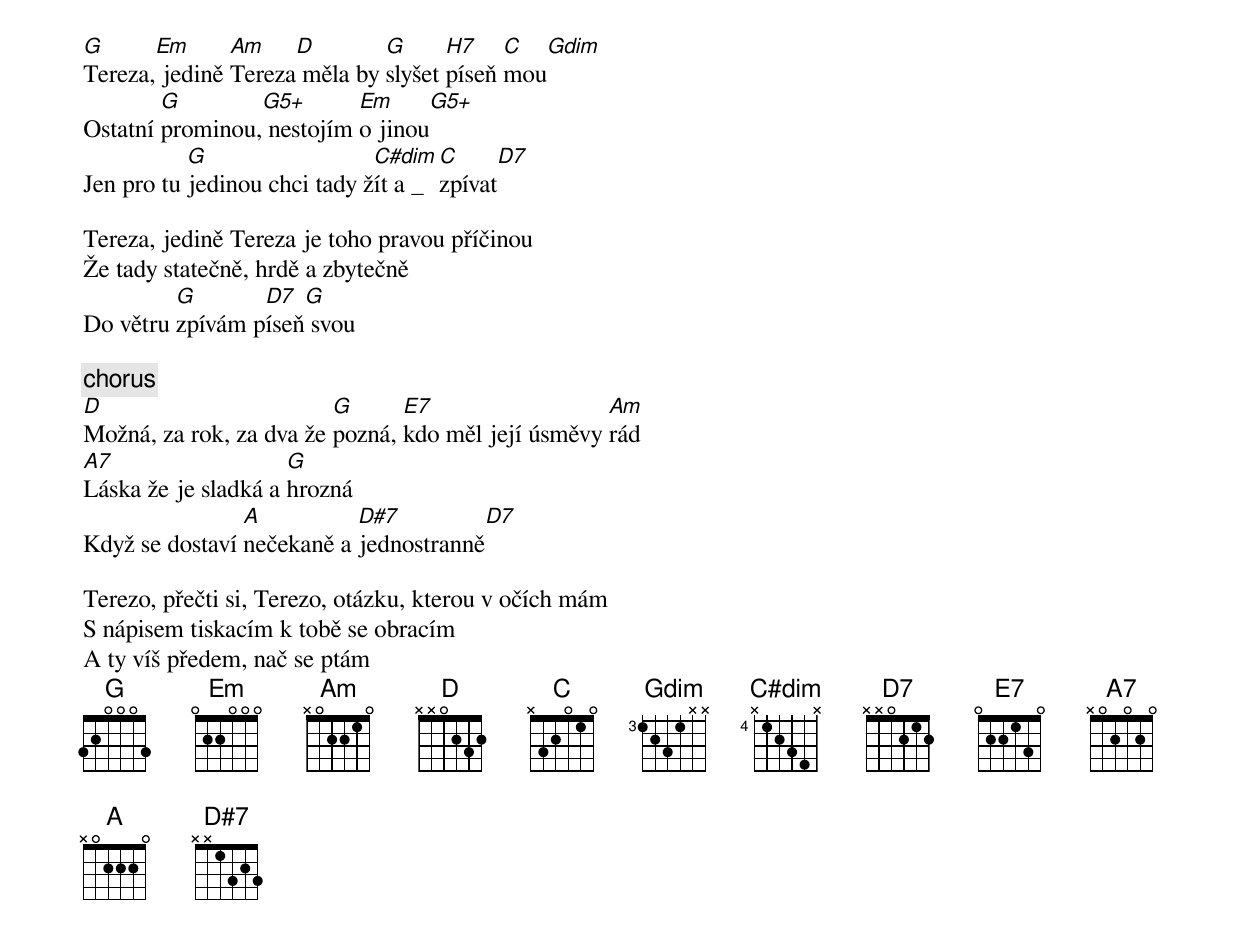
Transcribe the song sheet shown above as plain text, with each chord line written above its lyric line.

G      Em      Am    D        G      H7    C  Gdim
Tereza, jedině Tereza měla by slyšet píseň mou
        G        G5+       Em     G5+
Ostatní prominou, nestojím o jinou
           G                  C#dim C     D7
Jen pro tu jedinou chci tady žít a _zpívat

Tereza, jedině Tereza je toho pravou příčinou
Že tady statečně, hrdě a zbytečně
         G       D7  G
Do větru zpívám píseň svou

[chorus]
D                        G      E7                  Am
Možná, za rok, za dva že pozná, kdo měl její úsměvy rád
A7                   G
Láska že je sladká a hrozná
                A          D#7         D7
Když se dostaví nečekaně a jednostranně

Terezo, přečti si, Terezo, otázku, kterou v očích mám
S nápisem tiskacím k tobě se obracím
A ty víš předem, nač se ptám
